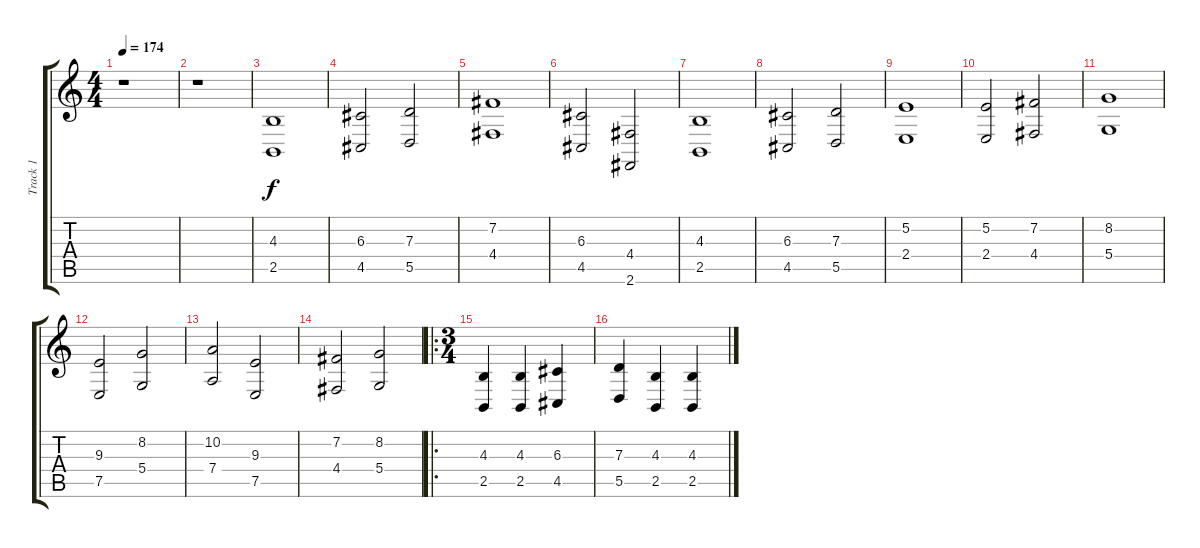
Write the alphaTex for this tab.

\track ("Track 1" "Track 1") {instrument stringensemble1}
\staff {score tabs}
\tuning (E4 B3 G3 D3 A2 E2) {hide}
\ts (4 4)
\tempo 174
\clef g2
\ks c
r.1{dy f} |
r.1 |
(4.3 2.5).1 |
(6.3 4.5).2 (7.3 5.5).2 |
(7.2 4.4).1 |
(6.3 4.5).2 (4.4 2.6).2 |
(4.3 2.5).1 |
(6.3 4.5).2 (7.3 5.5).2 |
(5.2 2.4).1 |
(5.2 2.4).2 (7.2 4.4).2 |
(8.2 5.4).1 |
(9.3 7.5).2 (8.2 5.4).2 |
(10.2 7.4).2 (9.3 7.5).2 |
(7.2 4.4).2 (8.2 5.4).2 |
\ro
\ts (3 4)
(4.3 2.5).4 (4.3 2.5).4 (6.3 4.5).4 |
(7.3 5.5).4 (4.3 2.5).4 (4.3 2.5).4
